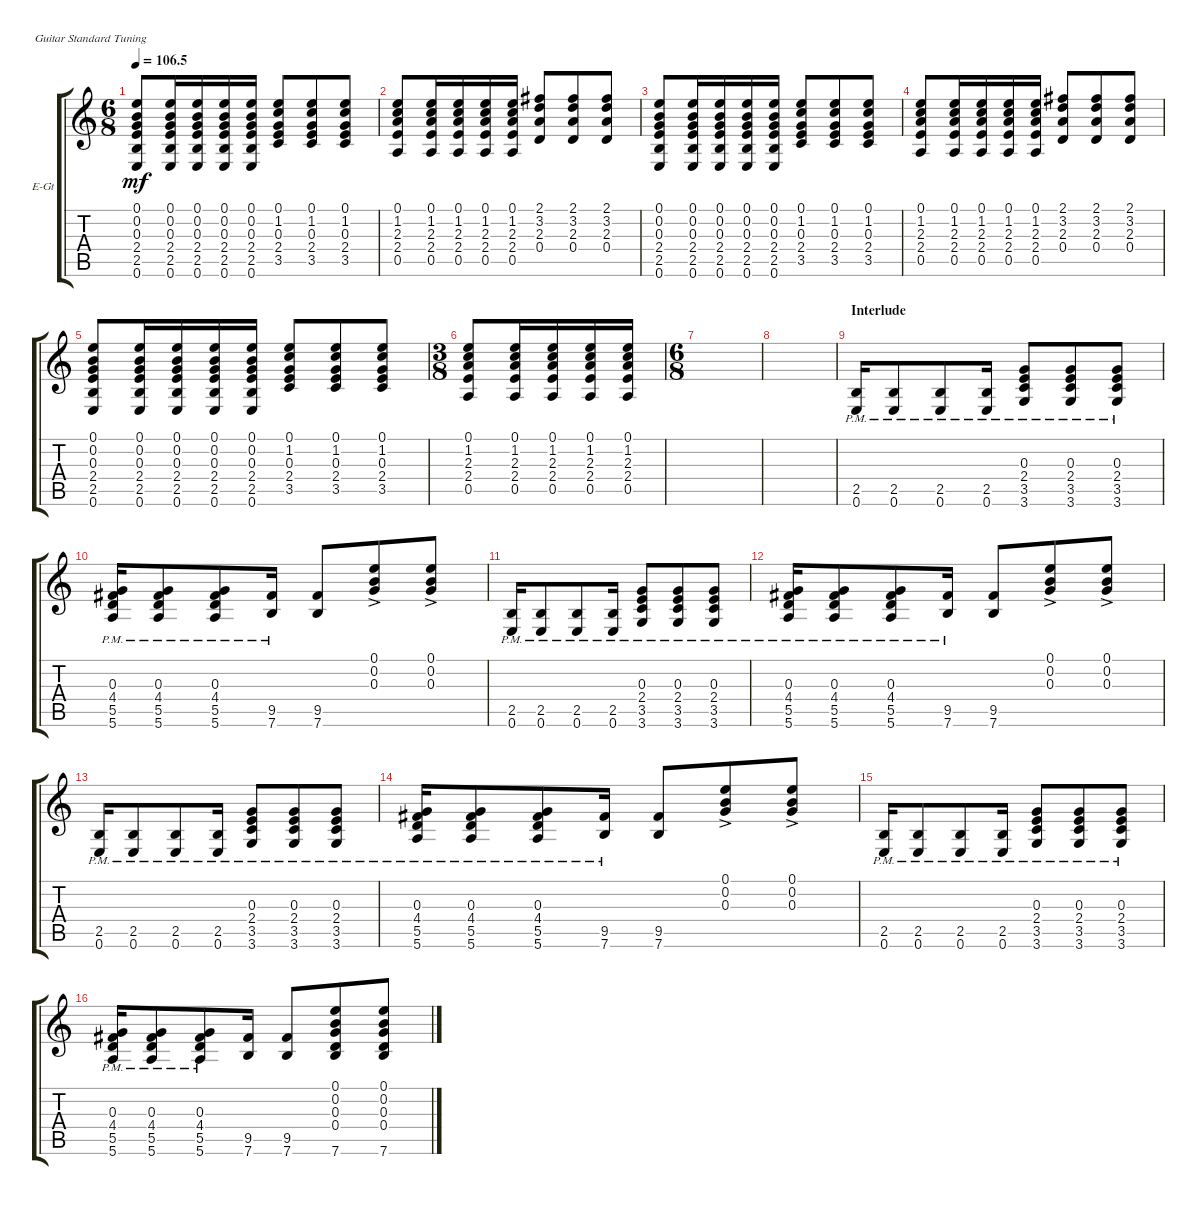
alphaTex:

\defaultSystemsLayout 4
\bracketExtendMode groupsimilarinstruments
\firstSystemTrackNameOrientation horizontal
\otherSystemsTrackNameOrientation horizontal
\track ("Electric Guitar" "E-Gt") {instrument electricguitarclean}
\staff {score tabs}
\tuning (E4 B3 G3 D3 A2 E2)
\ts (6 8)
\tempo
106.5
\accidentals auto
\clef g2
\ottava regular
\simile none
\ks c
(0.6 2.5 2.4 0.3 0.2 0.1).8{dy mf} (0.6 2.5 2.4 0.3 0.2 0.1).16 (0.6 2.5 2.4 0.3 0.2 0.1).16 (0.6 2.5 2.4 0.3 0.2 0.1).16 (0.6 2.5 2.4 0.3 0.2 0.1).16 (3.5 2.4 0.3 1.2 0.1).8 (3.5 2.4 0.3 1.2 0.1).8 (3.5 2.4 0.3 1.2 0.1).8 |
(0.5 2.4 2.3 1.2 0.1).8 (0.5 2.4 2.3 1.2 0.1).16 (0.5 2.4 2.3 1.2 0.1).16 (0.5 2.4 2.3 1.2 0.1).16 (0.5 2.4 2.3 1.2 0.1).16 (0.4 2.3 3.2 2.1).8 (0.4 2.3 3.2 2.1).8 (0.4 2.3 3.2 2.1).8 |
(0.6 2.5 2.4 0.3 0.2 0.1).8 (0.6 2.5 2.4 0.3 0.2 0.1).16 (0.6 2.5 2.4 0.3 0.2 0.1).16 (0.6 2.5 2.4 0.3 0.2 0.1).16 (0.6 2.5 2.4 0.3 0.2 0.1).16 (3.5 2.4 0.3 1.2 0.1).8 (3.5 2.4 0.3 1.2 0.1).8 (3.5 2.4 0.3 1.2 0.1).8 |
(0.5 2.4 2.3 1.2 0.1).8 (0.5 2.4 2.3 1.2 0.1).16 (0.5 2.4 2.3 1.2 0.1).16 (0.5 2.4 2.3 1.2 0.1).16 (0.5 2.4 2.3 1.2 0.1).16 (0.4 2.3 3.2 2.1).8 (0.4 2.3 3.2 2.1).8 (0.4 2.3 3.2 2.1).8 |
(0.6 2.5 2.4 0.3 0.2 0.1).8 (0.6 2.5 2.4 0.3 0.2 0.1).16 (0.6 2.5 2.4 0.3 0.2 0.1).16 (0.6 2.5 2.4 0.3 0.2 0.1).16 (0.6 2.5 2.4 0.3 0.2 0.1).16 (3.5 2.4 0.3 1.2 0.1).8 (3.5 2.4 0.3 1.2 0.1).8 (3.5 2.4 0.3 1.2 0.1).8 |
\ts (3 8)
(0.5 2.4 2.3 1.2 0.1).8 (0.5 2.4 2.3 1.2 0.1).16 (0.5 2.4 2.3 1.2 0.1).16 (0.5 2.4 2.3 1.2 0.1).16 (0.5 2.4 2.3 1.2 0.1).16 |
\ts (6 8)
|
|
\section ("" "Interlude")
(0.6{pm} 2.5{pm}).16 (0.6{pm} 2.5{pm}).8 (0.6{pm} 2.5{pm}).8 (0.6{pm} 2.5{pm}).16 (3.6{pm} 3.5{pm} 2.4{pm} 0.3{pm}).8 (3.6{pm} 3.5{pm} 2.4{pm} 0.3{pm}).8 (3.6{pm} 3.5{pm} 2.4{pm} 0.3{pm}).8 |
(5.6{pm} 5.5{pm} 4.4{pm} 0.3{pm}).16 (5.6{pm} 5.5{pm} 4.4{pm} 0.3{pm}).8 (5.6{pm} 5.5{pm} 4.4{pm} 0.3{pm}).8 (7.6{pm} 9.5{pm}).16 (7.6 9.5).8 (0.3{ac} 0.2{ac} 0.1{ac}).8 (0.3{ac} 0.2{ac} 0.1{ac}).8 |
(0.6{pm} 2.5{pm}).16 (0.6{pm} 2.5{pm}).8 (0.6{pm} 2.5{pm}).8 (0.6{pm} 2.5{pm}).16 (3.6{pm} 3.5{pm} 2.4{pm} 0.3{pm}).8 (3.6{pm} 3.5{pm} 2.4{pm} 0.3{pm}).8 (3.6{pm} 3.5{pm} 2.4{pm} 0.3{pm}).8 |
(5.6{pm} 5.5{pm} 4.4{pm} 0.3{pm}).16 (5.6{pm} 5.5{pm} 4.4{pm} 0.3{pm}).8 (5.6{pm} 5.5{pm} 4.4{pm} 0.3{pm}).8 (7.6{pm} 9.5{pm}).16 (7.6 9.5).8 (0.3{ac} 0.2{ac} 0.1{ac}).8 (0.3{ac} 0.2{ac} 0.1{ac}).8 |
(0.6{pm} 2.5{pm}).16 (0.6{pm} 2.5{pm}).8 (0.6{pm} 2.5{pm}).8 (0.6{pm} 2.5{pm}).16 (3.6{pm} 3.5{pm} 2.4{pm} 0.3{pm}).8 (3.6{pm} 3.5{pm} 2.4{pm} 0.3{pm}).8 (3.6{pm} 3.5{pm} 2.4{pm} 0.3{pm}).8 |
(5.6{pm} 5.5{pm} 4.4{pm} 0.3{pm}).16 (5.6{pm} 5.5{pm} 4.4{pm} 0.3{pm}).8 (5.6{pm} 5.5{pm} 4.4{pm} 0.3{pm}).8 (7.6{pm} 9.5{pm}).16 (7.6 9.5).8 (0.3{ac} 0.2{ac} 0.1{ac}).8 (0.3{ac} 0.2{ac} 0.1{ac}).8 |
(0.6{pm} 2.5{pm}).16 (0.6{pm} 2.5{pm}).8 (0.6{pm} 2.5{pm}).8 (0.6{pm} 2.5{pm}).16 (3.6{pm} 3.5{pm} 2.4{pm} 0.3{pm}).8 (3.6{pm} 3.5{pm} 2.4{pm} 0.3{pm}).8 (3.6{pm} 3.5{pm} 2.4{pm} 0.3{pm}).8 |
(5.6{pm} 5.5{pm} 4.4{pm} 0.3{pm}).16 (5.6{pm} 5.5{pm} 4.4{pm} 0.3{pm}).8 (5.6{pm} 5.5{pm} 4.4{pm} 0.3{pm}).8 (7.6 9.5).16 (7.6 9.5).8 (7.6 0.1 0.2 0.4 0.3).8 (7.6 0.4 0.3 0.2 0.1).8
